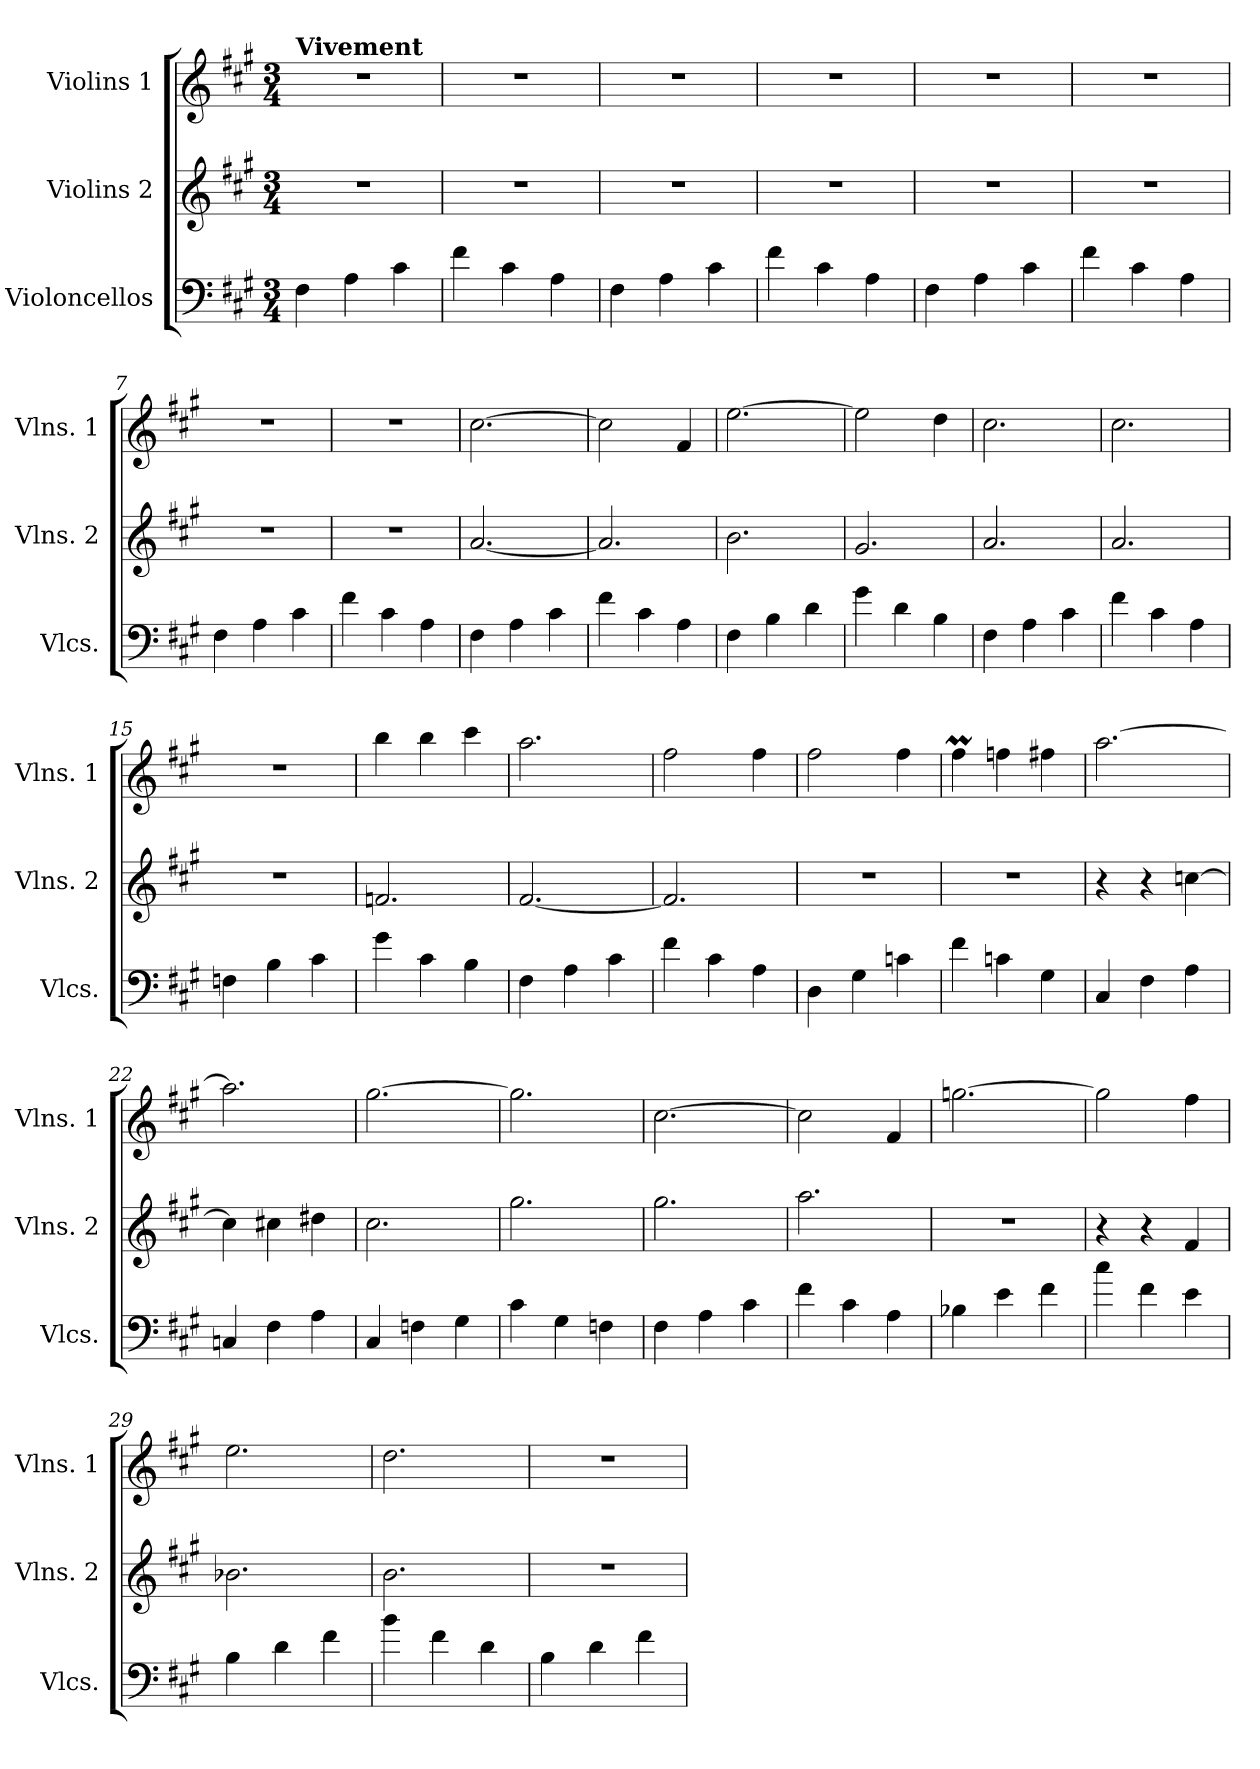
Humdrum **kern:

**kern	**kern	**kern
*part3	*part2	*part1
*staff3	*staff2	*staff1
*I"Violoncellos	*I"Violins 2	*I"Violins 1
*I'Vlcs.	*I'Vlns. 2	*I'Vlns. 1
*clefF4	*clefG2	*clefG2
*k[f#c#g#]	*k[f#c#g#]	*k[f#c#g#]
*M3/4	*M3/4	*M3/4
=1	=1	=1
!	!	!LO:TX:a:B:t=Vivement
4F#\	2.r	2.r
4A\	.	.
4c#\	.	.
=2	=2	=2
4f#\	2.r	2.r
4c#\	.	.
4A\	.	.
=3	=3	=3
4F#\	2.r	2.r
4A\	.	.
4c#\	.	.
=4	=4	=4
4f#\	2.r	2.r
4c#\	.	.
4A\	.	.
=5	=5	=5
4F#\	2.r	2.r
4A\	.	.
4c#\	.	.
=6	=6	=6
4f#\	2.r	2.r
4c#\	.	.
4A\	.	.
=7	=7	=7
4F#\	2.r	2.r
4A\	.	.
4c#\	.	.
=8	=8	=8
4f#\	2.r	2.r
4c#\	.	.
4A\	.	.
!!LO:LB:g=z
=9	=9	=9
4F#\	[2.a/	[2.cc#\
4A\	.	.
4c#\	.	.
=10	=10	=10
4f#\	2.a/]	2cc#\]
4c#\	.	.
4A\	.	4f#/
=11	=11	=11
4F#\	2.b\	[2.ee\
4B\	.	.
4d\	.	.
=12	=12	=12
4g#\	2.g#/	2ee\]
4d\	.	.
4B\	.	4dd\
=13	=13	=13
4F#\	2.a/	2.cc#\
4A\	.	.
4c#\	.	.
=14	=14	=14
4f#\	2.a/	2.cc#\
4c#\	.	.
4A\	.	.
=15	=15	=15
4Fn\	2.r	2.r
4B\	.	.
4c#\	.	.
=16	=16	=16
4g#\	2.fn/	4bb\
4c#\	.	4bb\
4B\	.	4ccc#\
=17	=17	=17
4F#\	[2.f#/	2.aa\
4A\	.	.
4c#\	.	.
!!LO:LB:g=z
=18	=18	=18
4f#\	2.f#/]	2ff#\
4c#\	.	.
4A\	.	4ff#\
=19	=19	=19
4D\	2.r	2ff#\
4G#\	.	.
4cn\	.	4ff#\
=20	=20	=20
4f#\	2.r	4ff#M\
4cn\	.	4ffn\
4G#\	.	4ff#X\
=21	=21	=21
4C#/	4r	[2.aa\
4F#\	4r	.
4A\	[4ccn\	.
=22	=22	=22
4Cn/	4cc\]	2.aa\]
4F#\	4cc#X\	.
4A\	4dd#X\	.
=23	=23	=23
4C#/	2.cc#\	[2.gg#\
4Fn\	.	.
4G#\	.	.
=24	=24	=24
4c#\	2.gg#\	2.gg#\]
4G#\	.	.
4Fn\	.	.
=25	=25	=25
4F#\	2.gg#\	[2.cc#\
4A\	.	.
4c#\	.	.
!!LO:PB:g=z
=26	=26	=26
4f#\	2.aa\	2cc#\]
4c#\	.	.
4A\	.	4f#/
=27	=27	=27
4B-X\	2.r	[2.ggn\
4e\	.	.
4f#\	.	.
=28	=28	=28
4cc#\	4r	2gg\]
4f#\	4r	.
4e\	4f#/	4ff#\
=29	=29	=29
4B\	2.b-X\	2.ee\
4d\	.	.
4f#\	.	.
=30	=30	=30
4b\	2.b\	2.dd\
4f#\	.	.
4d\	.	.
=31	=31	=31
4B\	2.r	2.r
4d\	.	.
4f#\	.	.
=	=	=
*-	*-	*-
